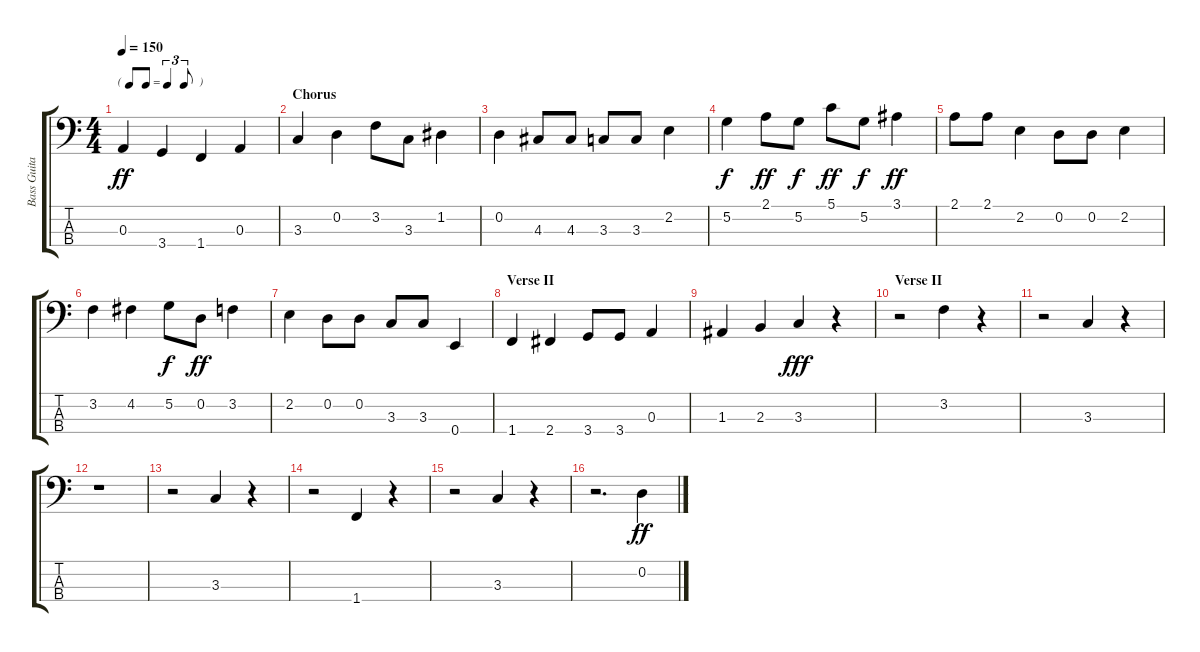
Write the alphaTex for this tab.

\track ("Bass Guitar" "Bass Guita") {instrument electricbasspick}
\staff {score tabs}
\tuning (G2 D2 A1 E1) {hide}
\ts (4 4)
\tf triplet8th
\tempo 150
\clef f4
\ks c
0.3.4{dy ff} 3.4.4 1.4.4 0.3.4 |
\section ("" "Chorus")
3.3.4 0.2.4 3.2.8 3.3.8 1.2.4 |
0.2.4 4.3.8 4.3.8 3.3.8 3.3.8 2.2.4 |
5.2.4{dy f} 2.1.8{dy ff} 5.2.8{dy f} 5.1.8{dy ff} 5.2.8{dy f} 3.1.4{dy ff} |
2.1.8 2.1.8 2.2.4 0.2.8 0.2.8 2.2.4 |
3.2.4 4.2.4 5.2.8{dy f} 0.2.8{dy ff} 3.2.4 |
2.2.4 0.2.8 0.2.8 3.3.8 3.3.8 0.4.4 |
\section ("" "Verse II")
1.4.4 2.4.4 3.4.8 3.4.8 0.3.4 |
1.3.4 2.3.4 3.3.4{dy fff} r.4 |
\section ("" "Verse II")
r.2 3.2.4 r.4 |
r.2 3.3.4 r.4 |
r.1 |
r.2 3.3.4 r.4 |
r.2 1.4.4 r.4 |
r.2 3.3.4 r.4 |
r.2{d} 0.2.4{dy ff}
